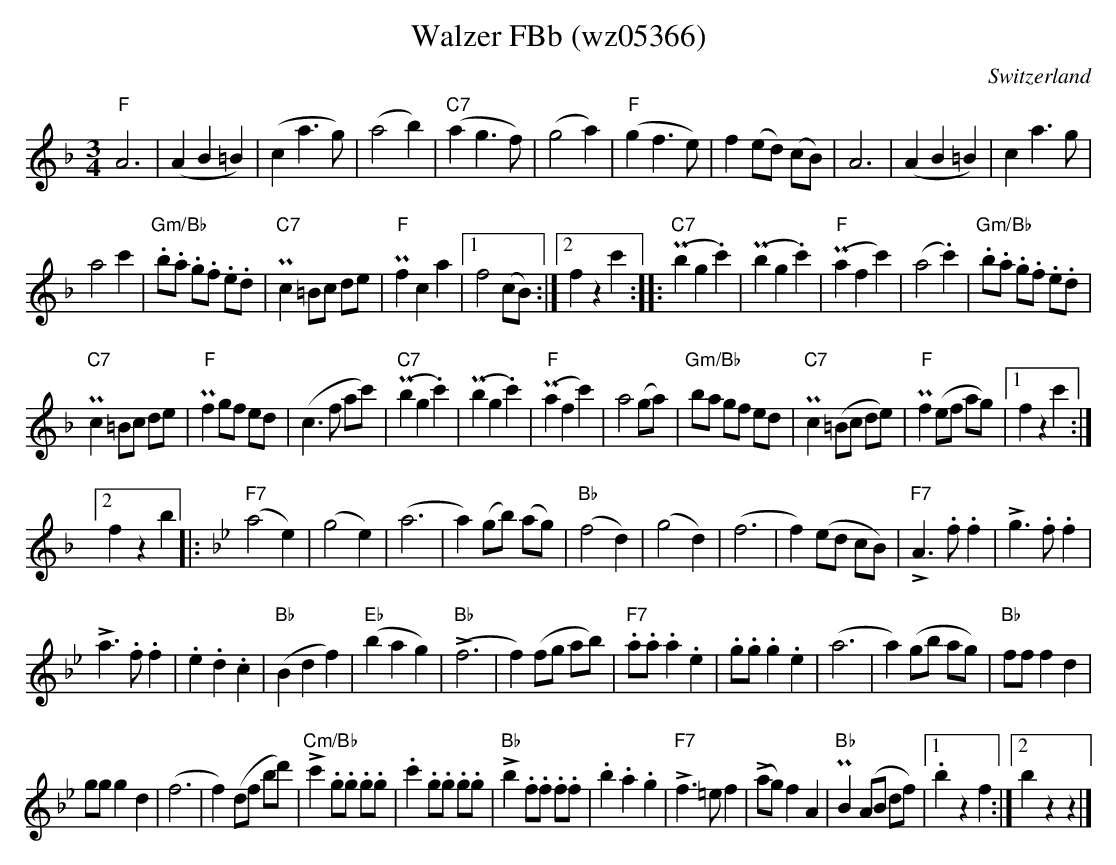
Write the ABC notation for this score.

X:1
T: Walzer FBb (wz05366)
O:Switzerland
M:3/4
L:1/4
K:F major
"F"A3 | (AB=B) | (ca>g) | (a2b) | "C7"(ag>f) | (g2a) | "F"(gf>e) | f (e/d/) (c/B/) | A3 | (AB=B) | ca>g |
a2c' | "Gm/Bb".b/.a/ .g/.f/ .e/.d/ | "C7"Pc =B/c/ d/e/ | "F"Pf ca |1 f2 (c/B/) :|2 fzc' :: "C7"P(bg.c') | P(bg.c') | "F"P(afc') | (a2.c') | "Gm/Bb".b/.a/ .g/.f/ .e/.d/ |
"C7"Pc =B/c/ d/e/ | "F"Pf g/f/ e/d/ | (c>f a/c'/) | "C7"P(bg.c') | P(bg.c') | "F"P(afc') | a2 (g/a/) | "Gm/Bb"b/a/ g/f/ e/d/ | "C7"Pc (=B/c/ d/e/) | "F"Pf (e/f/ a/g/) |1 fzc' :|2
fzb |: [K:Bb]  "F7"(a2e) | (g2e) | (a3 | a) (g/b/) (a/g/) | "Bb"(f2d) | (g2d) | (f3 | f) (e/d/ c/B/) | "F7"+>+A>.f.f |  +>+g>.f.f |
+>+a>.f.f | .e.d.c | "Bb"(Bdf) | "Eb"(bag) | "Bb"(+>+f3 | f) (f/g/ a/b/) | "F7".a/.a/.a.e | .g/.g/ .g.e | (a3 | a) (g/b/ a/g/) | "Bb"f/f/ fd |
g/g/gd | (f3 | f) (d/f/ b/d'/) | "Cm/Bb"+>+c' .g/.g/ .g/.g/ | .c' .g/.g/ .g/.g/ | "Bb"+>+b .f/.f/ .f/.f/ | .b.a.g | "F7"+>+f>=ef | +>+(a/g/) fA | "Bb"PB (A/B/ d/f/) |1 .bzf :|2 bzz |]
